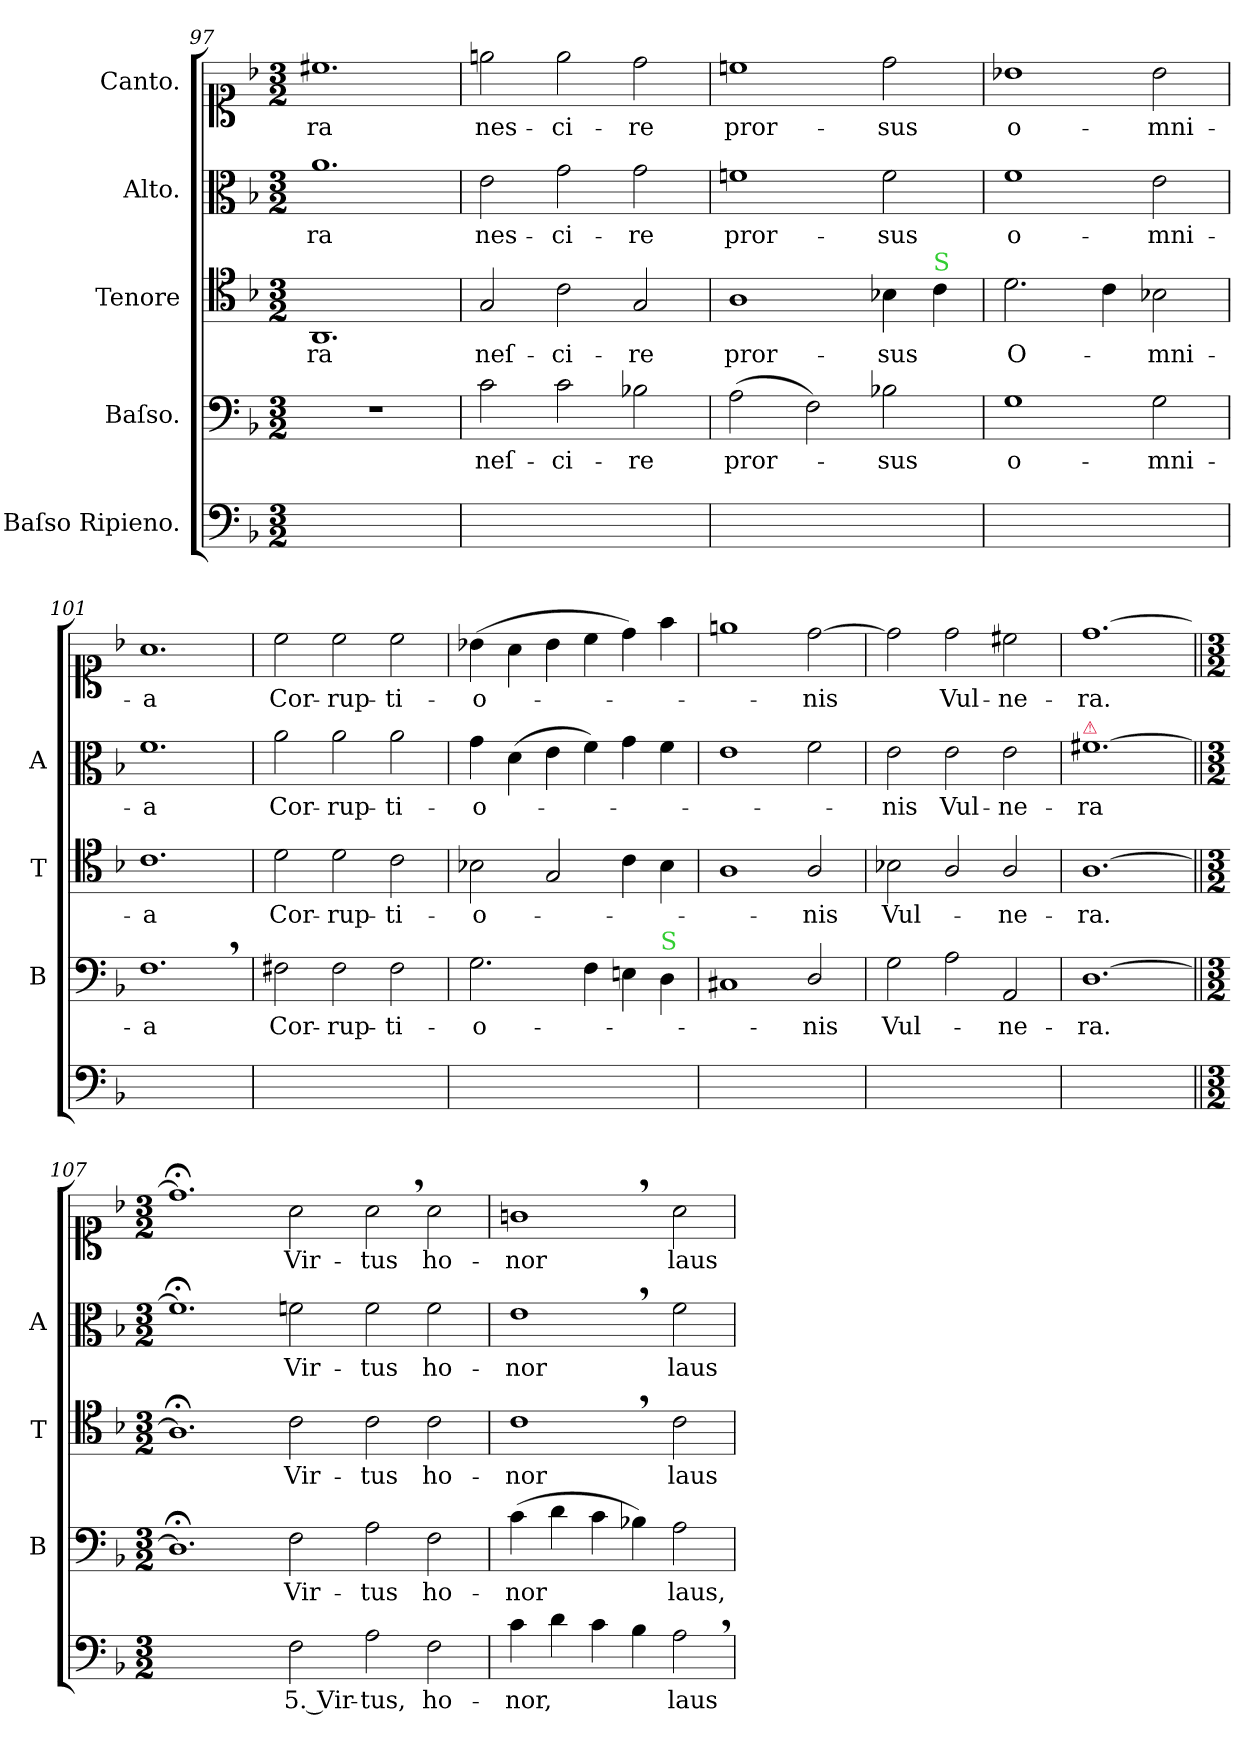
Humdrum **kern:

**kern	**text	**kern	**text	**kern	**text	**kern	**text	**kern	**text
*part5	*part5	*part4	*part4	*part3	*part3	*part2	*part2	*part1	*part1
*staff5	*staff5	*staff4	*staff4	*staff3	*staff3	*staff2	*staff2	*staff1	*staff1
*I"Baſso Ripieno.	*	*I"Baſso.	*	*I"Tenore	*	*I"Alto.	*	*I"Canto.	*
*	*	*I'B	*	*I'T	*	*I'A	*	*	*
*clefF4	*	*clefF4	*	*clefC4	*	*clefC3	*	*clefC1	*
*k[b-]	*	*k[b-]	*	*k[b-]	*	*k[b-]	*	*k[b-]	*
*F:	*	*F:	*	*F:	*	*F:	*	*F:	*
*M3/2	*	*M3/2	*	*M3/2	*	*M3/2	*	*M3/2	*
=97	=97	=97	=97	=97	=97	=97	=97	=97	=97
1.ryy	.	1.r	.	1.AA	-ra	1.a	-ra	1.cc#X	-ra
=98	=98	=98	=98	=98	=98	=98	=98	=98	=98
1.ryy	.	2c\	neſ-	2G/	neſ-	2e\	nes-	2een\	nes-
.	.	2c\	-ci-	2c\	-ci-	2g\	-ci-	2ee\	-ci-
.	.	2B-X\	-re	2G/	-re	2g\	-re	2dd\	-re
=99	=99	=99	=99	=99	=99	=99	=99	=99	=99
1.ryy	.	(2A\	pror-	1A	pror-	1fn	pror-	1ccn	pror-
.	.	2F\)	.	.	.	.	.	.	.
.	.	2B-X\	-sus	4B-X\	-sus	2f\	-sus	2dd\	-sus
!	!	!	!	!LO:TX:a:color=limegreen:t=S	!	!	!	!	!
.	.	.	.	4c\	.	.	.	.	.
=100	=100	=100	=100	=100	=100	=100	=100	=100	=100
1.ryy	.	1G	o-	2.d\	O-	1f	o-	1b-X	o-
.	.	.	.	4c\	.	.	.	.	.
.	.	2G\	-mni-	2B-X\	-mni-	2e\	-mni-	2b-\	-mni-
=101	=101	=101	=101	=101	=101	=101	=101	=101	=101
1.ryy	.	1.F,<	-a	1.c	-a	1.f	-a	1.a	-a
=102	=102	=102	=102	=102	=102	=102	=102	=102	=102
1.ryy	.	2F#X\	Cor-	2d\	Cor-	2a\	Cor-	2cc\	Cor-
.	.	2F#\	-rup-	2d\	-rup-	2a\	-rup-	2cc\	-rup-
.	.	2F#\	-ti-	2c\	-ti-	2a\	-ti-	2cc\	-ti-
=103	=103	=103	=103	=103	=103	=103	=103	=103	=103
1.ryy	.	2.G\	-o-	2B-X\	-o-	4g\	-o-	(4b-X\	-o-
.	.	.	.	.	.	(4d\	.	4a\	.
.	.	.	.	2G/	.	4e\	.	4b-\	.
.	.	4F\	.	.	.	4f\)	.	4cc\	.
.	.	4En\	.	4c\	.	4g\	.	4dd\)	.
!	!	!LO:TX:a:color=limegreen:t=S	!	!	!	!	!	!	!
.	.	4D\	.	4B-\	.	4f\	.	4ff\	.
=104	=104	=104	=104	=104	=104	=104	=104	=104	=104
1.ryy	.	1C#X	.	1A	.	1e	.	1een	.
.	.	2D/	-nis	2A/	-nis	2f\	.	[2dd\	-nis
=105	=105	=105	=105	=105	=105	=105	=105	=105	=105
1.ryy	.	2G\	Vul-	2B-X\	Vul-	2e\	-nis	2dd\]	.
.	.	2A\	.	2A/	.	2e\	Vul-	2dd\	Vul-
.	.	2AA/	-ne-	2A/	-ne-	2e\	-ne-	2cc#X\	-ne-
=106	=106	=106	=106	=106	=106	=106	=106	=106	=106
!	!	!	!	!	!	!LO:TX:a:color=crimson:t=⚠	!	!	!
1.ryy	.	[1.D	-ra.	[1.A	-ra.	[1.f#X	-ra	[1.dd	-ra.
=107||	=107||	=107||	=107||	=107||	=107||	=107||	=107||	=107||	=107||
*M3/2	*	*M3/2	*	*M3/2	*	*M3/2	*	*M3/2	*
1.ryy	.	1.D;<]	.	1.A;<]	.	1.f#;<]	.	1.dd;]	.
2F\	5. Vir-	2F\	Vir-	2c\	Vir-	2fn\	Vir-	2a\	Vir-
2A\	-tus,	2A\	-tus	2c\	-tus	2f\	-tus	2a,<\	-tus
2F\	ho-	2F\	ho-	2c\	ho-	2f\	ho-	2a\	ho-
=108	=108	=108	=108	=108	=108	=108	=108	=108	=108
4c\	-nor,	(4c\	-nor	1c,<	-nor	1e,<	-nor	1gn,	-nor
4d\	.	4d\	.	.	.	.	.	.	.
4c\	.	4c\	.	.	.	.	.	.	.
4B-\	.	4B-X\)	.	.	.	.	.	.	.
2A,<\	laus	2A\	laus,	2c\	laus	2f\	laus	2a\	laus
=	=	=	=	=	=	=	=	=	=
*-	*-	*-	*-	*-	*-	*-	*-	*-	*-
